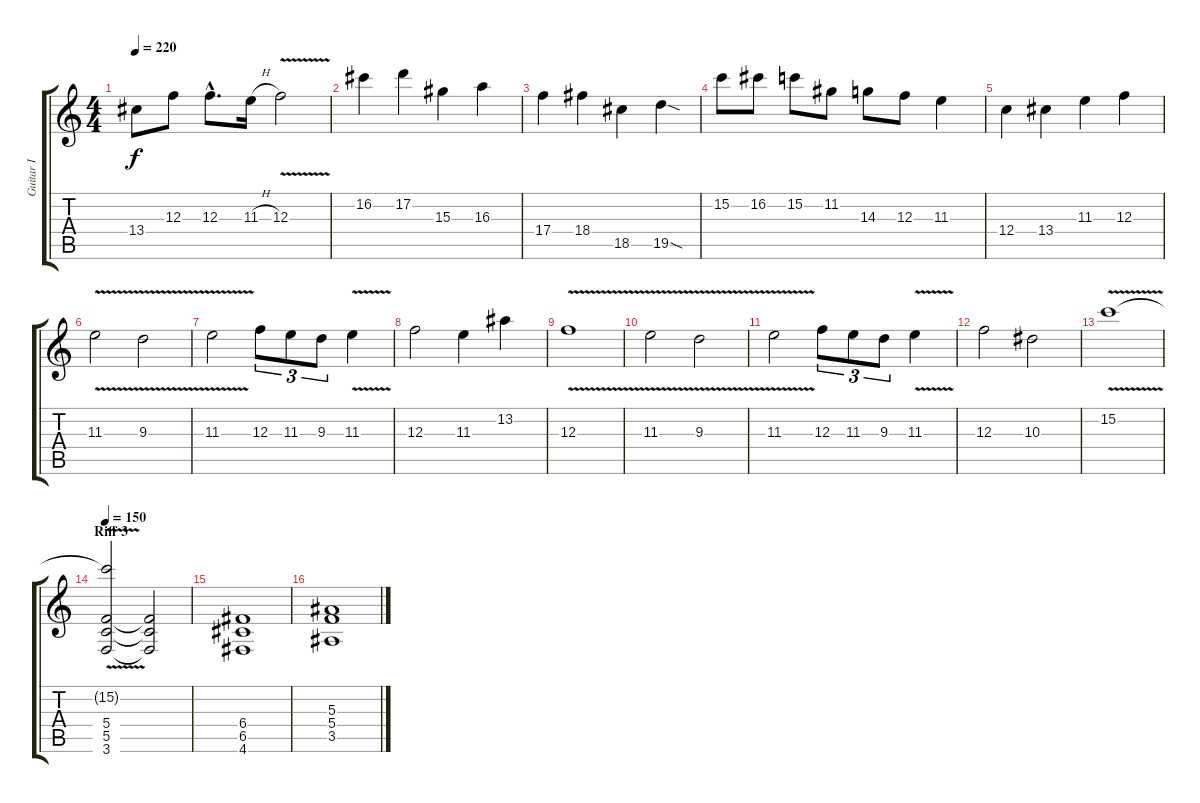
\track ("Guitar I" "Guitar I") {instrument distortionguitar}
\staff {score tabs}
\tuning (D4 A3 F3 C3 G2 D2) {hide}
\ts (4 4)
\tempo 220
\clef g2
\ks c
13.4.8{dy f} 12.3.8 12.3{hac}.8{d} 11.3{h}.16 12.3{v}.2 |
16.2.4 17.2.4 15.3.4 16.3.4 |
17.4.4 18.4.4 18.5.4 19.5{sod}.4 |
15.2.8 16.2.8 15.2.8 11.2.8 14.3.8 12.3.8 11.3.4 |
12.4.4 13.4.4 11.3.4 12.3.4 |
11.3{v}.2 9.3{v}.2 |
11.3{v}.2 12.3.8{tu (3 2)} 11.3.8{tu (3 2)} 9.3.8{tu (3 2)} 11.3{v}.4 |
12.3.2 11.3.4 13.2.4 |
12.3{v}.1 |
11.3{v}.2 9.3{v}.2 |
11.3{v}.2 12.3.8{tu (3 2)} 11.3.8{tu (3 2)} 9.3.8{tu (3 2)} 11.3{v}.4 |
12.3.2 10.3.2 |
15.2{v}.1 |
\section ("" "Riff 3")
\tempo 150
(15.2{t} 5.4 5.5 3.6).2 (5.4{t} 5.5{t} 3.6{t}).2 |
(6.4 6.5 4.6).1 |
(5.3 5.4 3.5).1
